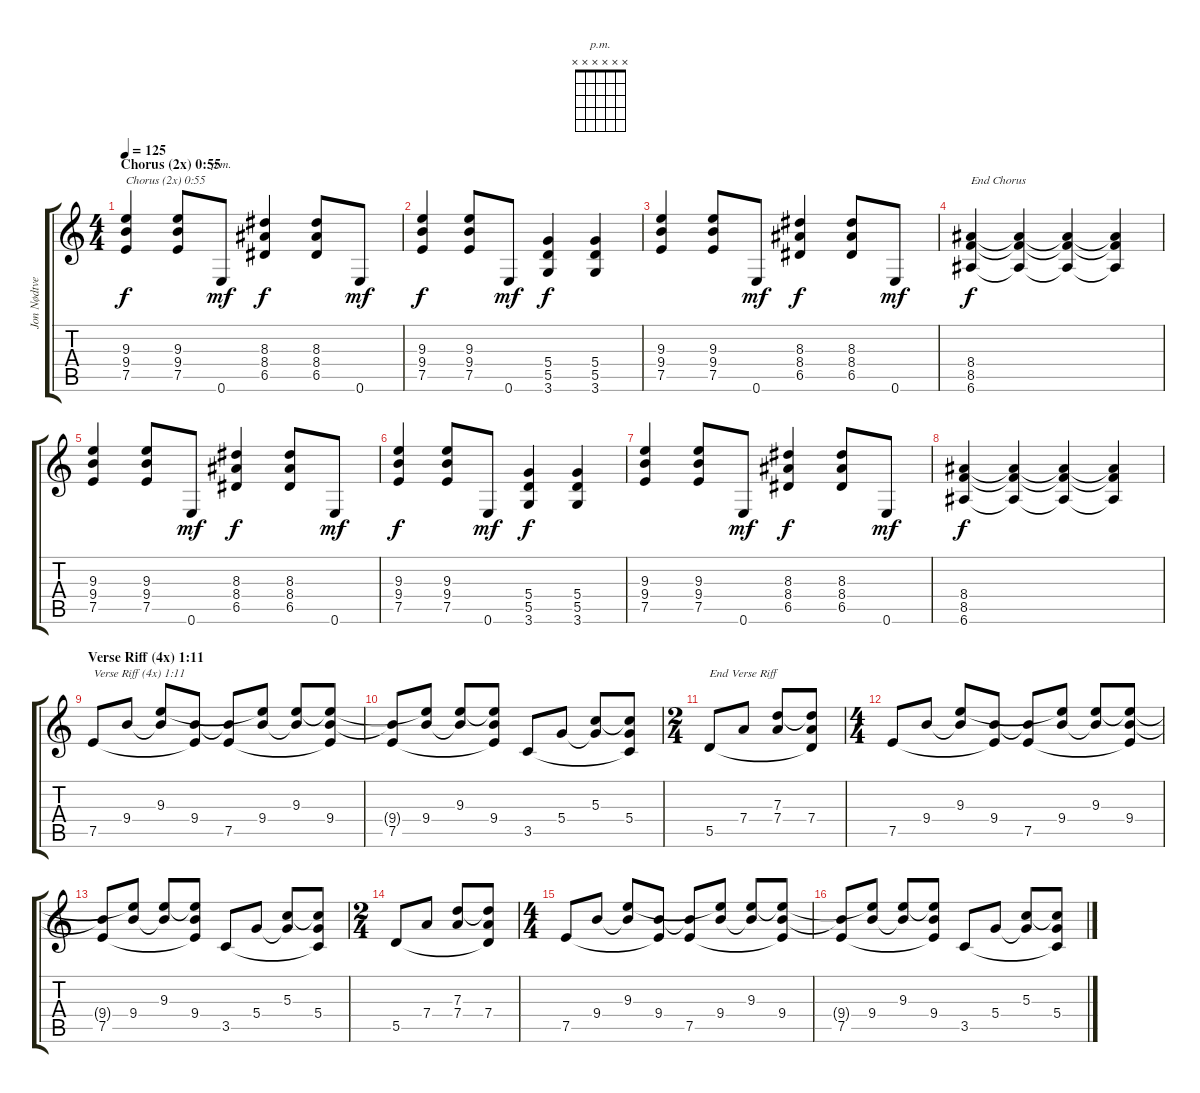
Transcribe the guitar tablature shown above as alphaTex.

\track ("Jon Nødtveidt" "Jon Nødtve") {instrument electricguitarjazz}
\staff {score tabs}
\tuning (E4 B3 G3 D3 A2 E2) {hide}
\chord ("p.m." x x x x x x)
\ts (4 4)
\section ("" "Chorus (2x) 0:55")
\tempo 125
\clef g2
\ks c
(9.3 9.4 7.5).4{txt "Chorus (2x) 0:55" dy f} (9.3 9.4 7.5).8 0.6.8{ch "p.m." dy mf} (8.3 8.4 6.5).4{dy f} (8.3 8.4 6.5).8 0.6.8{dy mf} |
(9.3 9.4 7.5).4{dy f} (9.3 9.4 7.5).8 0.6.8{dy mf} (5.4 5.5 3.6).4{dy f} (5.4 5.5 3.6).4 |
(9.3 9.4 7.5).4 (9.3 9.4 7.5).8 0.6.8{dy mf} (8.3 8.4 6.5).4{dy f} (8.3 8.4 6.5).8 0.6.8{dy mf} |
(8.4 8.5 6.6).4{txt "End Chorus" dy f} (8.4{t} 8.5{t} 6.6{t}).4 (8.4{t} 8.5{t} 6.6{t}).4 (8.4{t} 8.5{t} 6.6{t}).4 |
(9.3 9.4 7.5).4 (9.3 9.4 7.5).8 0.6.8{dy mf} (8.3 8.4 6.5).4{dy f} (8.3 8.4 6.5).8 0.6.8{dy mf} |
(9.3 9.4 7.5).4{dy f} (9.3 9.4 7.5).8 0.6.8{dy mf} (5.4 5.5 3.6).4{dy f} (5.4 5.5 3.6).4 |
(9.3 9.4 7.5).4 (9.3 9.4 7.5).8 0.6.8{dy mf} (8.3 8.4 6.5).4{dy f} (8.3 8.4 6.5).8 0.6.8{dy mf} |
(8.4 8.5 6.6).4{dy f} (8.4{t} 8.5{t} 6.6{t}).4 (8.4{t} 8.5{t} 6.6{t}).4 (8.4{t} 8.5{t} 6.6{t}).4 |
\section ("" "Verse Riff (4x) 1:11")
7.5.8{txt "Verse Riff (4x) 1:11"} 9.4.8 (9.3 9.4{t}).8 (9.4 7.5{t}).8 (9.4{t} 7.5).8 (9.3{t} 9.4).8 (9.3 9.4{t}).8 (9.3{t} 9.4 7.5{t}).8 |
(9.4{t} 7.5).8 (9.3{t} 9.4).8 (9.3 9.4{t}).8 (9.3{t} 9.4 7.5{t}).8 3.5.8 5.4.8 (5.3 5.4{t}).8 (5.3{t} 5.4 3.5{t}).8 |
\ts (2 4)
5.5.8{txt "End Verse Riff"} 7.4.8 (7.3 7.4).8 (7.3{t} 7.4 5.5{t}).8 |
\ts (4 4)
7.5.8 9.4.8 (9.3 9.4{t}).8 (9.4 7.5{t}).8 (9.4{t} 7.5).8 (9.3{t} 9.4).8 (9.3 9.4{t}).8 (9.3{t} 9.4 7.5{t}).8 |
(9.4{t} 7.5).8 (9.3{t} 9.4).8 (9.3 9.4{t}).8 (9.3{t} 9.4 7.5{t}).8 3.5.8 5.4.8 (5.3 5.4{t}).8 (5.3{t} 5.4 3.5{t}).8 |
\ts (2 4)
5.5.8 7.4.8 (7.3 7.4).8 (7.3{t} 7.4 5.5{t}).8 |
\ts (4 4)
7.5.8 9.4.8 (9.3 9.4{t}).8 (9.4 7.5{t}).8 (9.4{t} 7.5).8 (9.3{t} 9.4).8 (9.3 9.4{t}).8 (9.3{t} 9.4 7.5{t}).8 |
(9.4{t} 7.5).8 (9.3{t} 9.4).8 (9.3 9.4{t}).8 (9.3{t} 9.4 7.5{t}).8 3.5.8 5.4.8 (5.3 5.4{t}).8 (5.3{t} 5.4 3.5{t}).8
